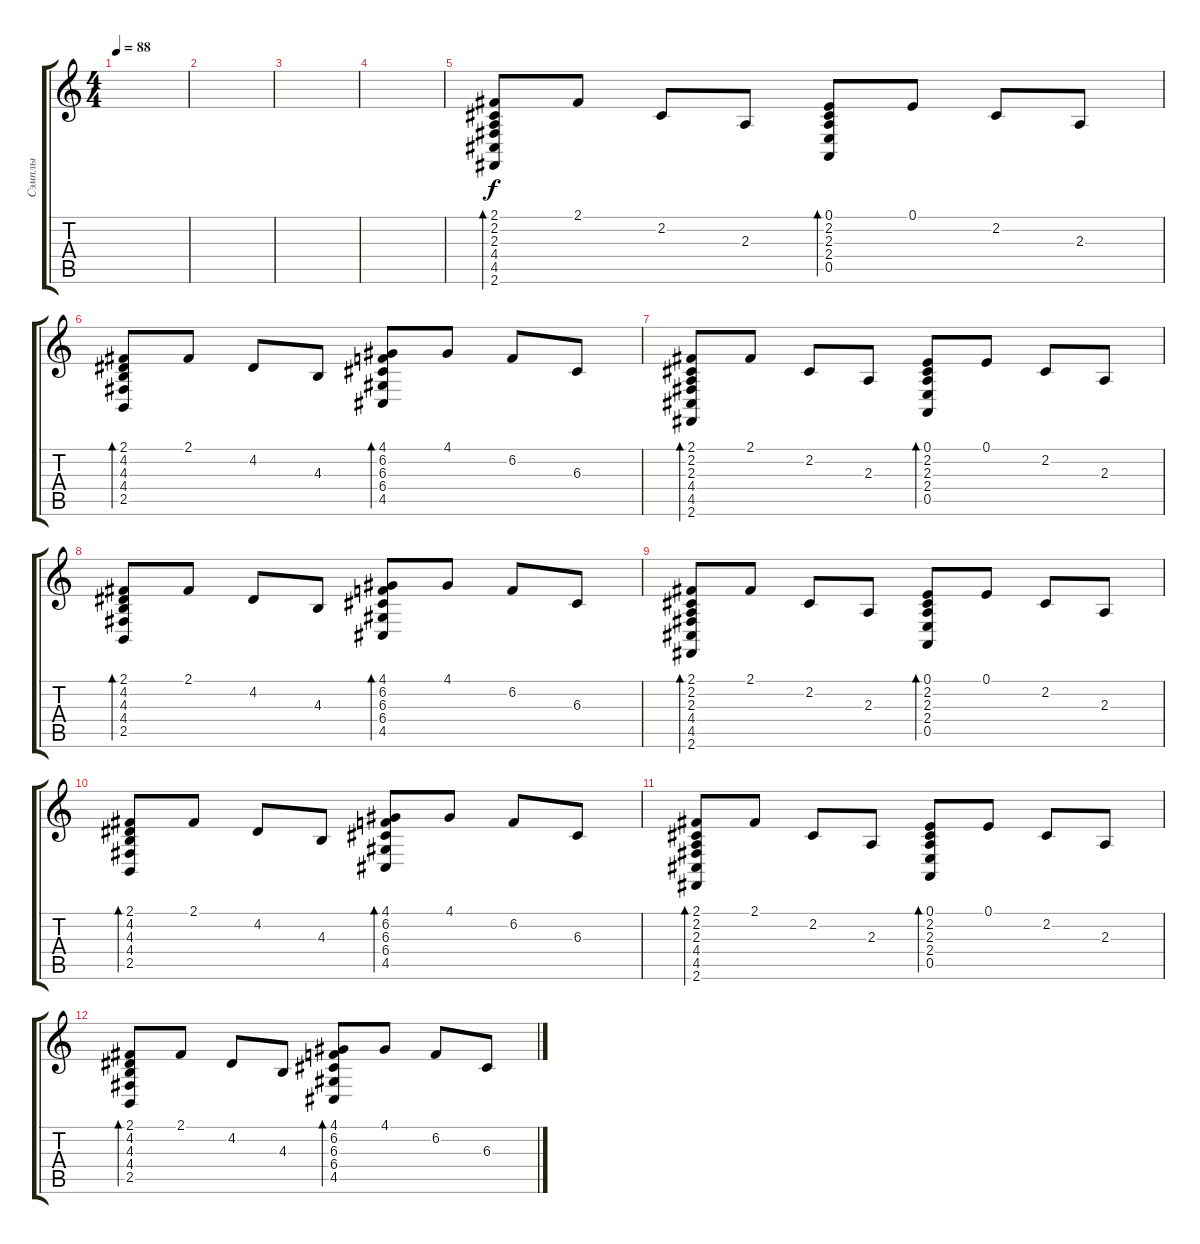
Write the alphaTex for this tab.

\track ("Сэмплы" "Сэмплы") {instrument pizzicatostrings}
\staff {score tabs}
\tuning (E4 B3 G3 D3 A2 E2) {hide}
\ts (4 4)
\tempo 88
\clef g2
\ks c
|
|
|
|
(2.1 2.2 2.3 4.4 4.5 2.6).8{bd 60 instrument electricpiano2} 2.1.8 2.2.8 2.3.8 (0.1 2.2 2.3 2.4 0.5).8{bd 30} 0.1.8 2.2.8 2.3.8 |
(2.1 4.2 4.3 4.4 2.5).8{bd 30} 2.1.8 4.2.8 4.3.8 (4.1 6.2 6.3 6.4 4.5).8{bd 30} 4.1.8 6.2.8 6.3.8 |
(2.1 2.2 2.3 4.4 4.5 2.6).8{bd 60 instrument electricpiano2} 2.1.8 2.2.8 2.3.8 (0.1 2.2 2.3 2.4 0.5).8{bd 30} 0.1.8 2.2.8 2.3.8 |
(2.1 4.2 4.3 4.4 2.5).8{bd 30} 2.1.8 4.2.8 4.3.8 (4.1 6.2 6.3 6.4 4.5).8{bd 30} 4.1.8 6.2.8 6.3.8 |
(2.1 2.2 2.3 4.4 4.5 2.6).8{bd 60 instrument electricpiano2} 2.1.8 2.2.8 2.3.8 (0.1 2.2 2.3 2.4 0.5).8{bd 30} 0.1.8 2.2.8 2.3.8 |
(2.1 4.2 4.3 4.4 2.5).8{bd 30} 2.1.8 4.2.8 4.3.8 (4.1 6.2 6.3 6.4 4.5).8{bd 30} 4.1.8 6.2.8 6.3.8 |
(2.1 2.2 2.3 4.4 4.5 2.6).8{bd 60 instrument electricpiano2} 2.1.8 2.2.8 2.3.8 (0.1 2.2 2.3 2.4 0.5).8{bd 30} 0.1.8 2.2.8 2.3.8 |
(2.1 4.2 4.3 4.4 2.5).8{bd 30} 2.1.8 4.2.8 4.3.8 (4.1 6.2 6.3 6.4 4.5).8{bd 30} 4.1.8 6.2.8 6.3.8
